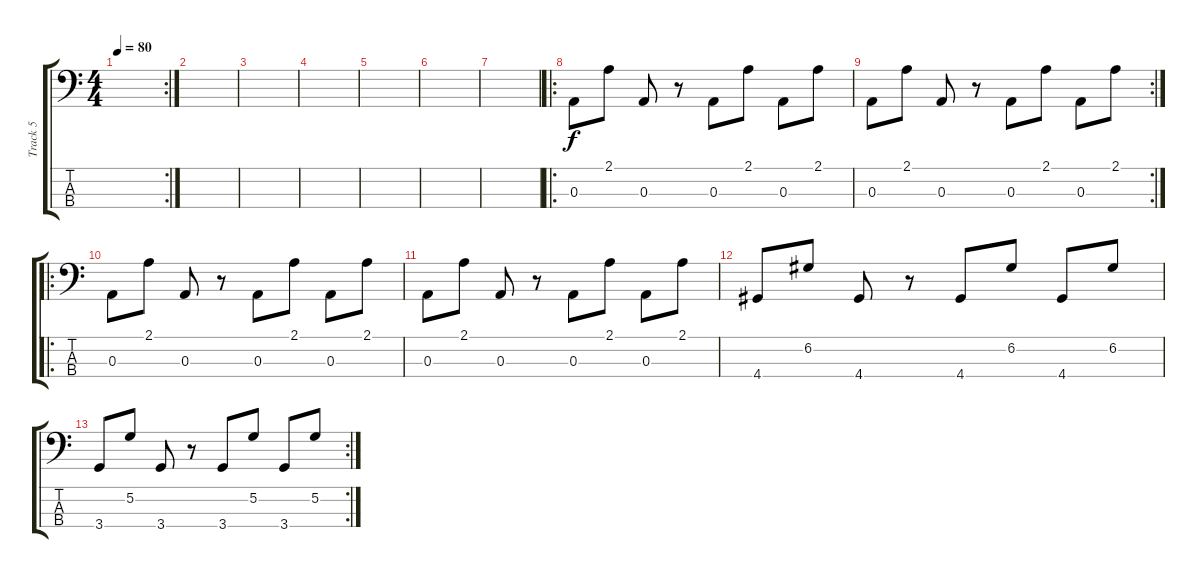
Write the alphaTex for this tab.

\track ("Track 5" "Track 5") {instrument acousticbass}
\staff {score tabs}
\tuning (G2 D2 A1 E1) {hide}
\rc 2
\ts (4 4)
\tempo 80
\clef f4
\ks c
|
|
|
|
|
|
|
\ro
0.3.8 2.1.8 0.3.8 r.8 0.3.8 2.1.8 0.3.8 2.1.8 |
\rc 2
0.3.8 2.1.8 0.3.8 r.8 0.3.8 2.1.8 0.3.8 2.1.8 |
\ro
0.3.8 2.1.8 0.3.8 r.8 0.3.8 2.1.8 0.3.8 2.1.8 |
0.3.8 2.1.8 0.3.8 r.8 0.3.8 2.1.8 0.3.8 2.1.8 |
4.4.8 6.2.8 4.4.8 r.8 4.4.8 6.2.8 4.4.8 6.2.8 |
\rc 2
3.4.8 5.2.8 3.4.8 r.8 3.4.8 5.2.8 3.4.8 5.2.8
